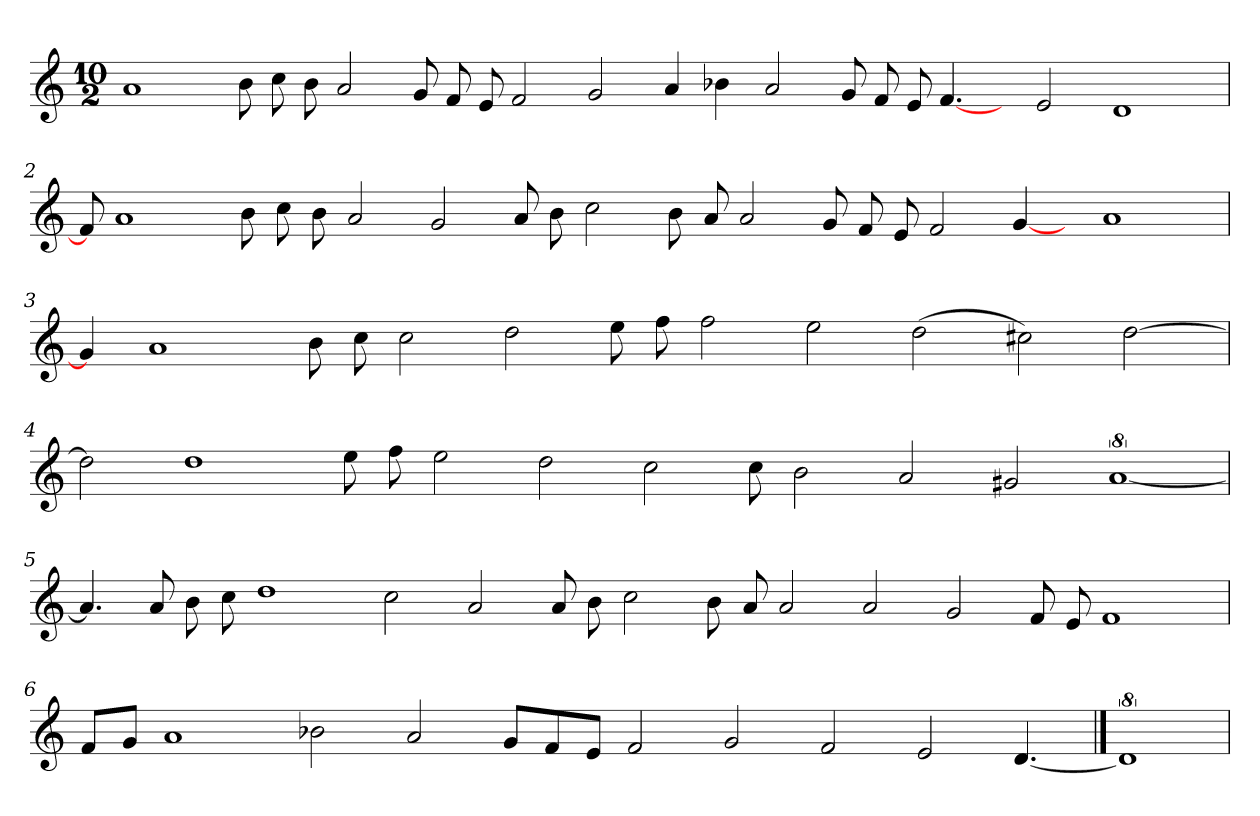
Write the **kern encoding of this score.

**kern
*part1
*staff1
*clefG2
*k[]
*C:
*M10/2
*MM120
=1
1a
8b
8cc
8b
2a
8g
8f
8e
2f
2g
4a
4b-X
2a
8g
8f
8e
[4.f
8ryy
2e
1d
=2
8f]
1a
8b
8cc
8b
2a
2g
8a
8b
2cc
8b
8a
2a
8g
8f
8e
2f
[4g
8ryy
1a
=3
4g]
1a
8b
8cc
2cc
2dd
8ee
8ff
2ff
2ee
(2dd
2cc#X)
[2dd
=4
2dd]
1dd
8ee
8ff
2ee
2dd
2cc
8cc
2b
2a
2g#X
[8%5a
=5
4.a]
8a
8b
8cc
1dd
2cc
2a
8a
8b
2cc
8b
8a
2a
2a
2g
8f
8e
1f
=6
8f/L
8g/J
1a
2b-X
2a
8g/L
8f/
8e/J
2f
2g
2f
2e
[4.d
==7
8%5d]
=
*-
